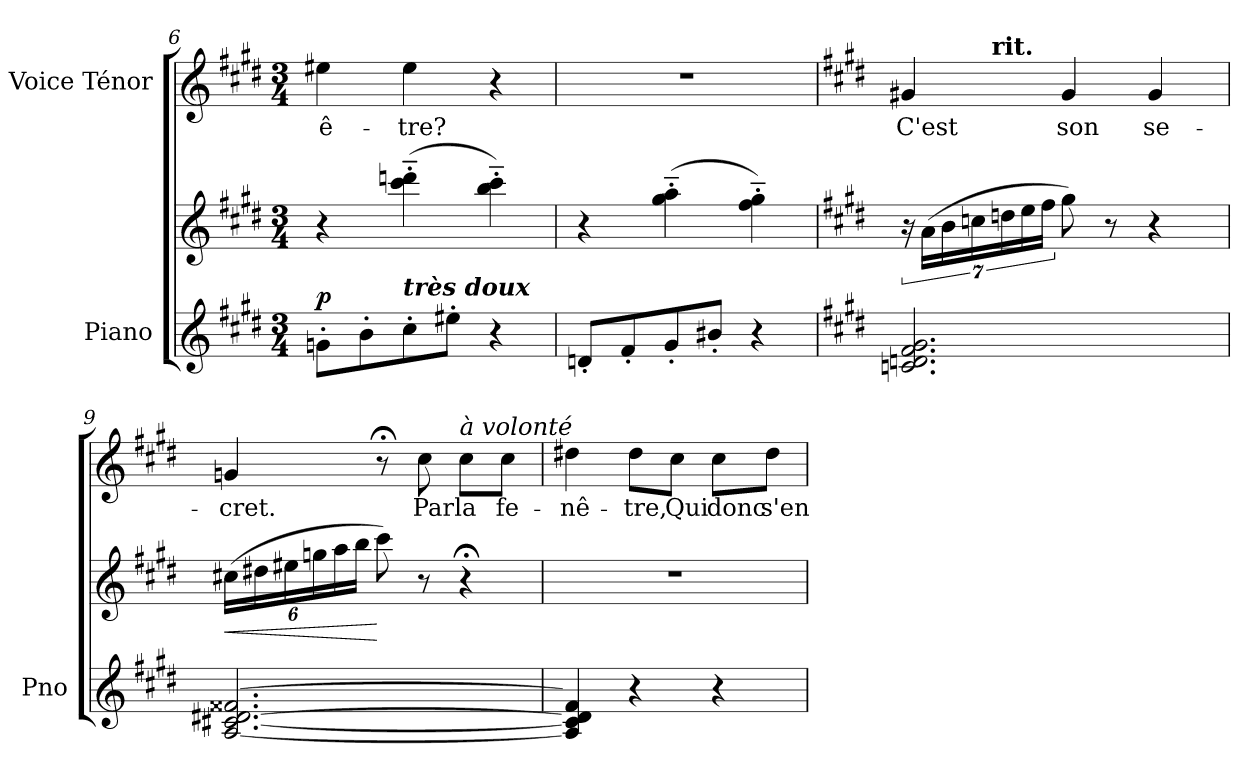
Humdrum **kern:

**kern	**kern	**dynam	**kern	**text
*part2	*part2	*part2	*part1	*part1
*staff3	*staff2	*staff2/3	*staff1	*staff1
*I"Piano	*	*	*I"Voice Ténor	*
*I'Pno	*	*	*	*
*clefG2	*clefG2	*	*clefG2	*
*k[f#c#g#d#]	*k[f#c#g#d#]	*	*k[f#c#g#d#]	*
*M3/4	*M3/4	*	*M3/4	*
=6	=6	=6	=6	=6
!	!	!LO:DY:a=2	!	!
8gn'\L	4r	p	4ee#X\	ê-
8b'\	.	.	.	.
!LO:TX:a:Bi:t=très doux	!	!	!	!
8cc#'\	(4ccc#\'~ 4dddn\'~	.	4ee#\	-tre?
8ee#X'\J	.	.	.	.
4r	4bb\'~ 4ccc#\'~)	.	4r	.
=7	=7	=7	=7	=7
8dn'/L	4r	.	2.r	.
8f#'/	.	.	.	.
8g#'/	(4gg#\'~ 4aa\'~	.	.	.
8b#X'/J	.	.	.	.
4r	4ff#\'~ 4gg#\'~)	.	.	.
=8	=8	=8	=8	=8
*k[f#c#g#d#]	*	*	*	*
*	*	*	*^	*
2.cn/ 2.dn/ 2.f#/ 2.g#/	28r	.	4g#X/	7ryy	C'est
.	(28a\LL	.	.	.	.
.	28b\	.	.	.	.
.	28ccn\	.	.	.	.
!	!	!	!	!LO:TX:a:B:t=rit.	!
.	28ddn\	.	.	7%4ryy	.
.	28ee\	.	.	.	.
.	28ff#\JJ	.	.	.	.
.	8gg#\)	.	4g#/	.	son
.	8r	.	.	.	.
.	4r	.	4g#/	.	se-
.	.	.	.	28ryy	.
*	*	*	*v	*v	*
=9	=9	=9	=9	=9
*	*Xbrackettup	*	*	*
*	*	*	*^	*
!	!	!LO:HP:b	!	!	!
*	*	*	*v	*v	*
[2.A/ [2.c#X/ [2.d#X/ [2.f##X/	(24cc#X\LL	<	4gn/	-cret.
.	24dd#X\	.	.	.
.	24ee#X\	.	.	.
.	24ggn\	.	.	.
.	24aa\	.	.	.
.	24bb\JJ	.	.	.
.	8ccc#\)	[	8r;<	.
.	8r	.	8cc#\	Par
!	!	!	!LO:TX:a:i:t=à volonté	!
.	4r;<	.	8cc#\L	la
.	.	.	8cc#\J	fe-
=10	=10	=10	=10	=10
4A/] 4c#/] 4d#/] 4f##/]	2.r	.	4dd#X\	-nê-
4r	.	.	8dd#\L	-tre,
.	.	.	8cc#\J	Qui
4r	.	.	8cc#\L	donc
.	.	.	8dd#\J	s'en-
=	=	=	=	=
*-	*-	*-	*-	*-
